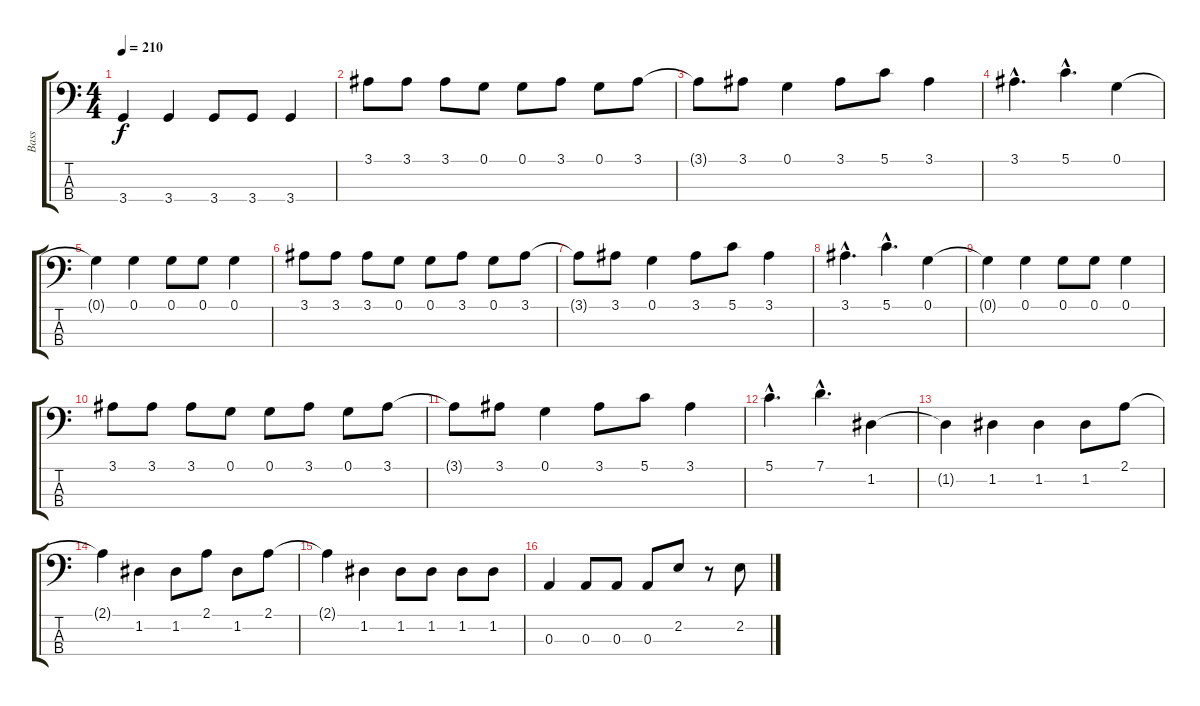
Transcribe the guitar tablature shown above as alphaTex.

\track ("Bass" "Bass") {instrument electricbasspick}
\staff {score tabs}
\tuning (G2 D2 A1 E1) {hide}
\ts (4 4)
\tempo 210
\clef f4
\ks c
3.4{t}.4{dy f} 3.4.4 3.4.8 3.4.8 3.4.4 |
3.1.8 3.1.8 3.1.8 0.1.8 0.1.8 3.1.8 0.1.8 3.1.8 |
3.1{t}.8 3.1.8 0.1.4 3.1.8 5.1.8 3.1.4 |
3.1{hac}.4{d} 5.1{hac}.4{d} 0.1.4 |
0.1{t}.4 0.1.4 0.1.8 0.1.8 0.1.4 |
3.1.8 3.1.8 3.1.8 0.1.8 0.1.8 3.1.8 0.1.8 3.1.8 |
3.1{t}.8 3.1.8 0.1.4 3.1.8 5.1.8 3.1.4 |
3.1{hac}.4{d} 5.1{hac}.4{d} 0.1.4 |
0.1{t}.4 0.1.4 0.1.8 0.1.8 0.1.4 |
3.1.8 3.1.8 3.1.8 0.1.8 0.1.8 3.1.8 0.1.8 3.1.8 |
3.1{t}.8 3.1.8 0.1.4 3.1.8 5.1.8 3.1.4 |
5.1{hac}.4{d} 7.1{hac}.4{d} 1.2.4 |
1.2{t}.4 1.2.4 1.2.4 1.2.8 2.1.8 |
2.1{t}.4 1.2.4 1.2.8 2.1.8 1.2.8 2.1.8 |
2.1{t}.4 1.2.4 1.2.8 1.2.8 1.2.8 1.2.8 |
0.3.4 0.3.8 0.3.8 0.3.8 2.2.8 r.8 2.2.8
